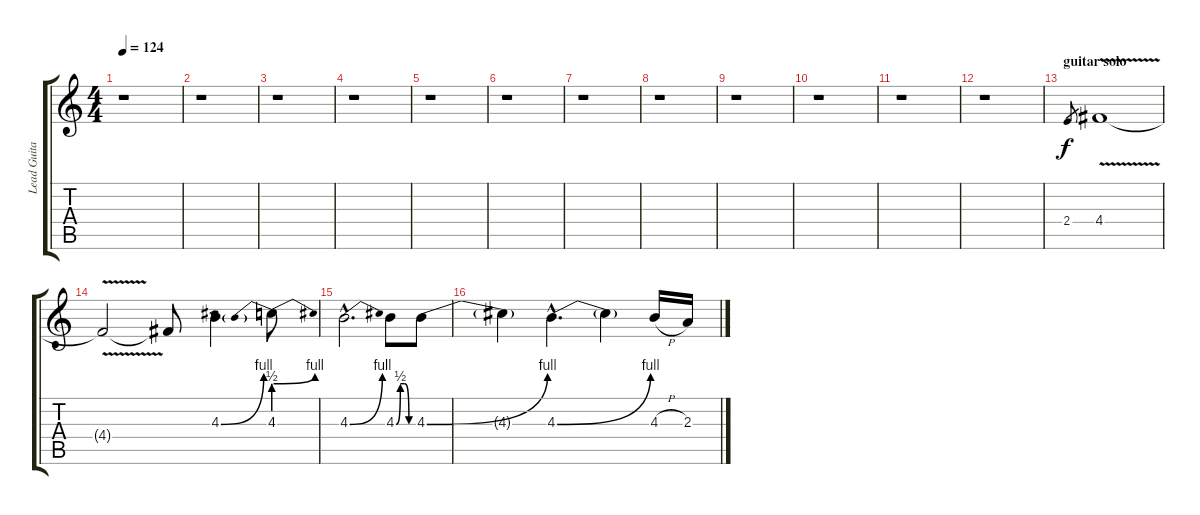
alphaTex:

\track ("Lead Guitar (Gilmour)" "Lead Guita") {instrument overdrivenguitar}
\staff {score tabs}
\tuning (E4 B3 G3 D3 A2 E2) {hide}
\ts (4 4)
\tempo 124
\clef g2
\ks c
r.1{dy f} |
r.1 |
r.1 |
r.1 |
r.1 |
r.1 |
r.1 |
r.1 |
r.1 |
r.1 |
r.1 |
r.1 |
\section ("" "guitar solo")
2.4.8{gr} 4.4{v}.1{volume 13 instrument overdrivenguitar} |
4.4{t}.2 4.4{t}.8 4.3{be (bend 0 0 60 4)}.4 4.3{be (prebendbend 0 2 60 4)}.8 |
4.3{be (bend 0 0 60 4) hac}.2{d} 4.3{be (custom 0 0 15 2 30 2 45 0 60 0)}.8 4.3{be (bend 0 0 60 4)}.8 |
4.3{t}.4 4.3{be (bend 0 0 60 4) hac}.4{d} 4.3{t}.4 4.3{h}.16 2.3.16
